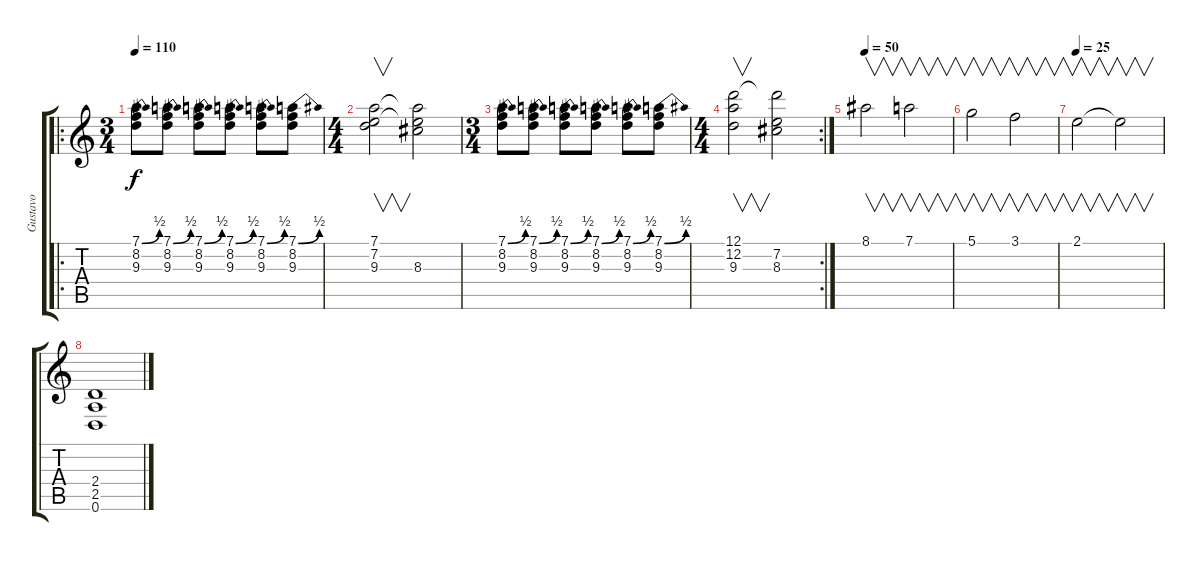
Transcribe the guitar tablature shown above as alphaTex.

\track ("Gustavo" "Gustavo") {instrument acousticguitarnylon}
\staff {score tabs}
\tuning (D4 A3 F3 C3 G2 D2) {hide}
\ro
\ts (3 4)
\tempo 110
\clef g2
\ks c
(7.1{be (bend 0 0 60 2)} 8.2 9.3).8{dy f volume 11 instrument distortionguitar} (7.1{be (bend 0 0 60 2)} 8.2 9.3).8 (7.1{be (bend 0 0 60 2)} 8.2 9.3).8 (7.1{be (bend 0 0 60 2)} 8.2 9.3).8 (7.1{be (bend 0 0 60 2)} 8.2 9.3).8 (7.1{be (bend 0 0 60 2)} 8.2 9.3).8 |
\ts (4 4)
(7.1 7.2 9.3).2{v} (7.1{t} 7.2{t} 8.3).2 |
\ts (3 4)
(7.1{be (bend 0 0 60 2)} 8.2 9.3).8 (7.1{be (bend 0 0 60 2)} 8.2 9.3).8 (7.1{be (bend 0 0 60 2)} 8.2 9.3).8 (7.1{be (bend 0 0 60 2)} 8.2 9.3).8 (7.1{be (bend 0 0 60 2)} 8.2 9.3).8 (7.1{be (bend 0 0 60 2)} 8.2 9.3).8 |
\rc 2
\ts (4 4)
(12.1 12.2 9.3).2{v} (12.1{t} 7.2 8.3).2 |
\tempo 50
8.1.2{v} 7.1.2{v} |
5.1.2{v} 3.1.2{v} |
\tempo 25
2.1.2{v} 2.1{t}.2{v} |
(2.4 2.5 0.6).1
